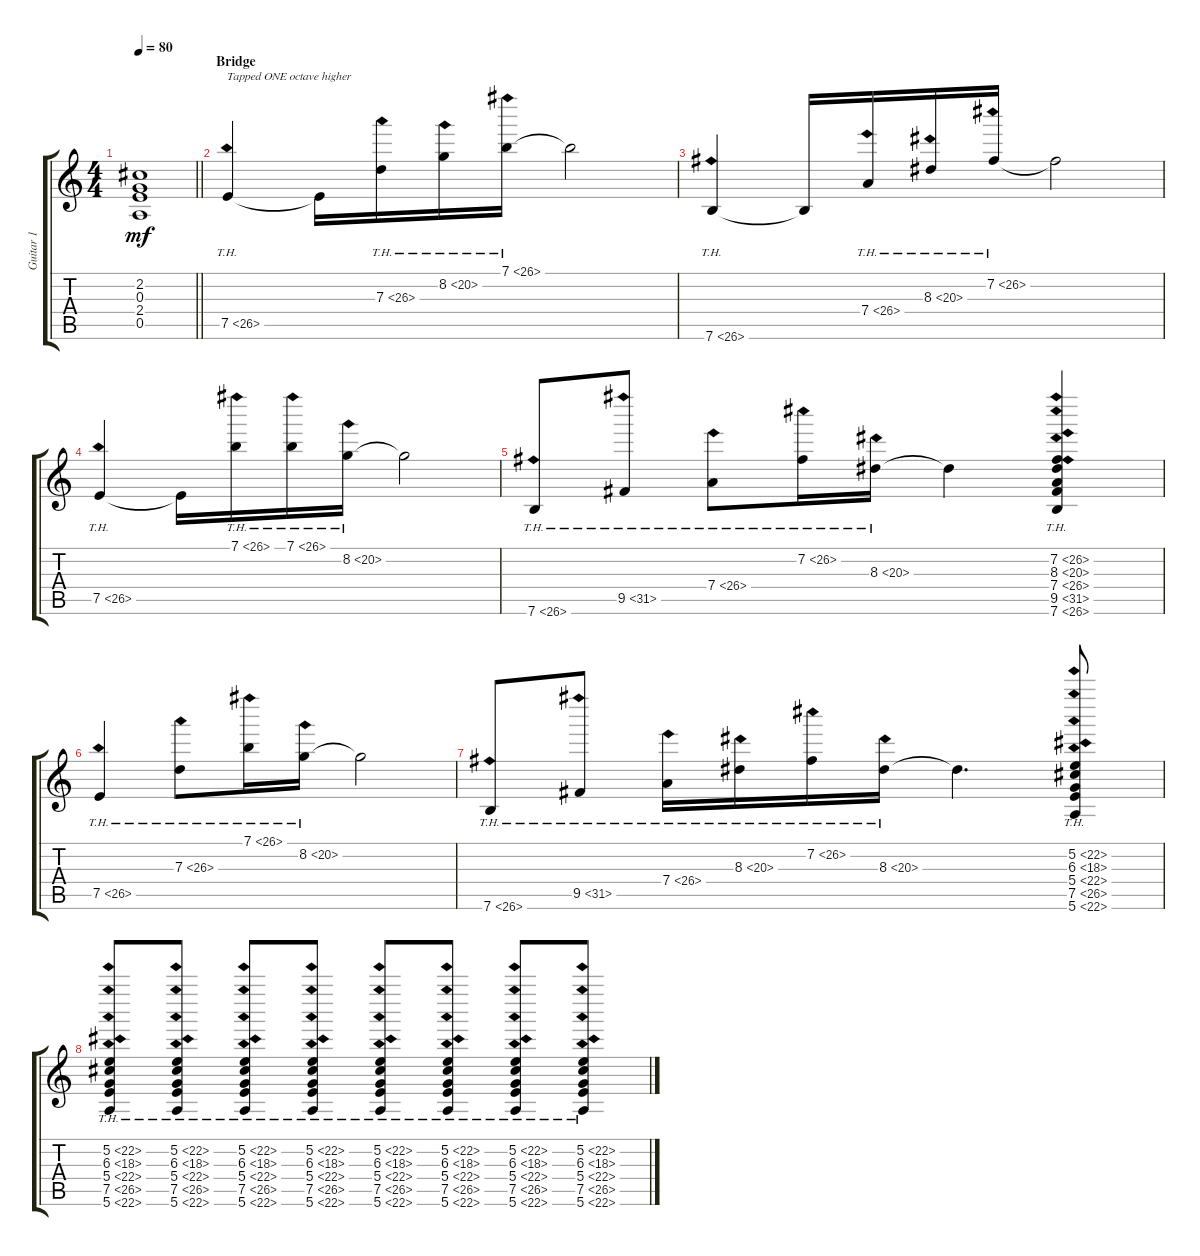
\track ("Guitar 1" "Guitar 1") {instrument electricguitarclean}
\staff {score tabs}
\tuning (E4 B3 G3 D3 A2 E2) {hide}
\ts (4 4)
\tempo 80
\clef g2
\barLineRight lightlight
\ks c
(2.2 0.3 2.4 0.5).1{dy mf} |
\section ("" "Bridge")
7.5{th 19}.4{txt "Tapped ONE octave higher"} 7.5{t}.16 7.3{th 19}.16 8.2{th 12}.16 7.1{th 19}.16 7.1{t}.2 |
7.6{th 19}.4 7.6{t}.16 7.4{th 19}.16 8.3{th 12}.16 7.2{th 19}.16 7.2{t}.2 |
7.5{th 19}.4 7.5{t}.16 7.1{th 19}.16 7.1{th 19}.16 8.2{th 12}.16 8.2{t}.2 |
7.6{th 19}.8 9.5{th 22}.8 7.4{th 19}.8 7.2{th 19}.16 8.3{th 12}.16 8.3{t}.4 (7.2{th 19} 8.3{th 12} 7.4{th 19} 9.5{th 22} 7.6{th 19}).4 |
7.5{th 19}.4 7.3{th 19}.8 7.1{th 19}.16 8.2{th 12}.16 8.2{t}.2 |
7.6{th 19}.8 9.5{th 22}.8 7.4{th 19}.16 8.3{th 12}.16 7.2{th 19}.16 8.3{th 12}.16 8.3{t}.4{d} (5.2{th 17} 6.3{th 12} 5.4{th 17} 7.5{th 19} 5.6{th 17}).8 |
(5.2{th 17} 6.3{th 12} 5.4{th 17} 7.5{th 19} 5.6{th 17}).8 (5.2{th 17} 6.3{th 12} 5.4{th 17} 7.5{th 19} 5.6{th 17}).8 (5.2{th 17} 6.3{th 12} 5.4{th 17} 7.5{th 19} 5.6{th 17}).8 (5.2{th 17} 6.3{th 12} 5.4{th 17} 7.5{th 19} 5.6{th 17}).8 (5.2{th 17} 6.3{th 12} 5.4{th 17} 7.5{th 19} 5.6{th 17}).8 (5.2{th 17} 6.3{th 12} 5.4{th 17} 7.5{th 19} 5.6{th 17}).8 (5.2{th 17} 6.3{th 12} 5.4{th 17} 7.5{th 19} 5.6{th 17}).8 (5.2{th 17} 6.3{th 12} 5.4{th 17} 7.5{th 19} 5.6{th 17}).8
